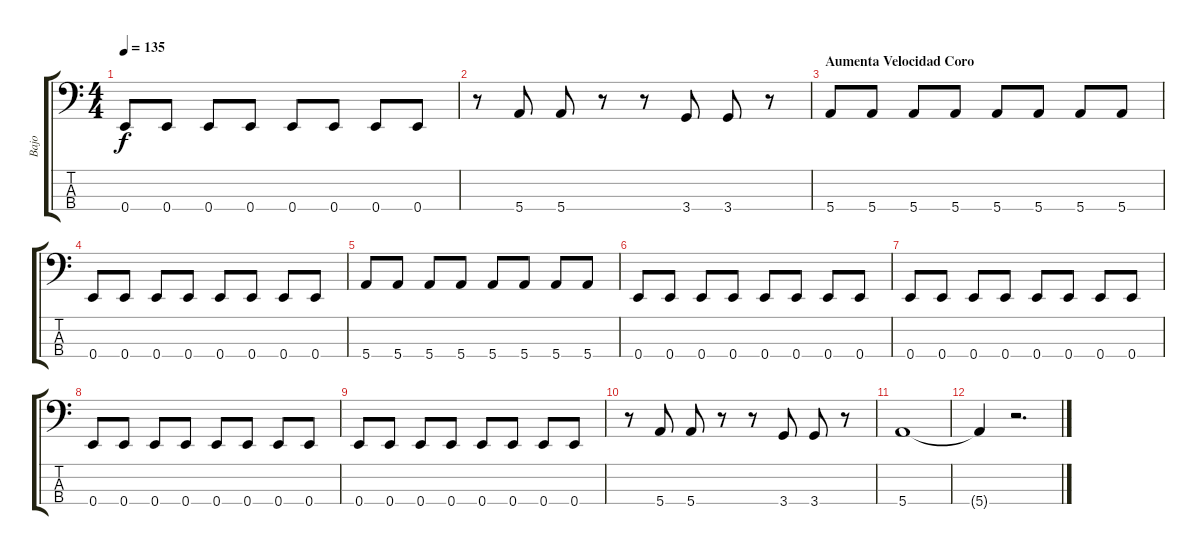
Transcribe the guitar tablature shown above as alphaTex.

\track ("Bajo" "Bajo") {instrument electricbassfinger}
\staff {score tabs}
\tuning (G2 D2 A1 E1) {hide}
\ts (4 4)
\tempo 135
\clef f4
\ks c
0.4.8{dy f} 0.4.8 0.4.8 0.4.8 0.4.8 0.4.8 0.4.8 0.4.8 |
r.8 5.4.8 5.4.8 r.8 r.8 3.4.8 3.4.8 r.8 |
\section ("" "Aumenta Velocidad Coro")
5.4.8 5.4.8 5.4.8 5.4.8 5.4.8 5.4.8 5.4.8 5.4.8 |
0.4.8 0.4.8 0.4.8 0.4.8 0.4.8 0.4.8 0.4.8 0.4.8 |
5.4.8 5.4.8 5.4.8 5.4.8 5.4.8 5.4.8 5.4.8 5.4.8 |
0.4.8 0.4.8 0.4.8 0.4.8 0.4.8 0.4.8 0.4.8 0.4.8 |
0.4.8 0.4.8 0.4.8 0.4.8 0.4.8 0.4.8 0.4.8 0.4.8 |
0.4.8 0.4.8 0.4.8 0.4.8 0.4.8 0.4.8 0.4.8 0.4.8 |
0.4.8 0.4.8 0.4.8 0.4.8 0.4.8 0.4.8 0.4.8 0.4.8 |
r.8 5.4.8 5.4.8 r.8 r.8 3.4.8 3.4.8 r.8 |
5.4.1 |
5.4{t}.4 r.2{d}
